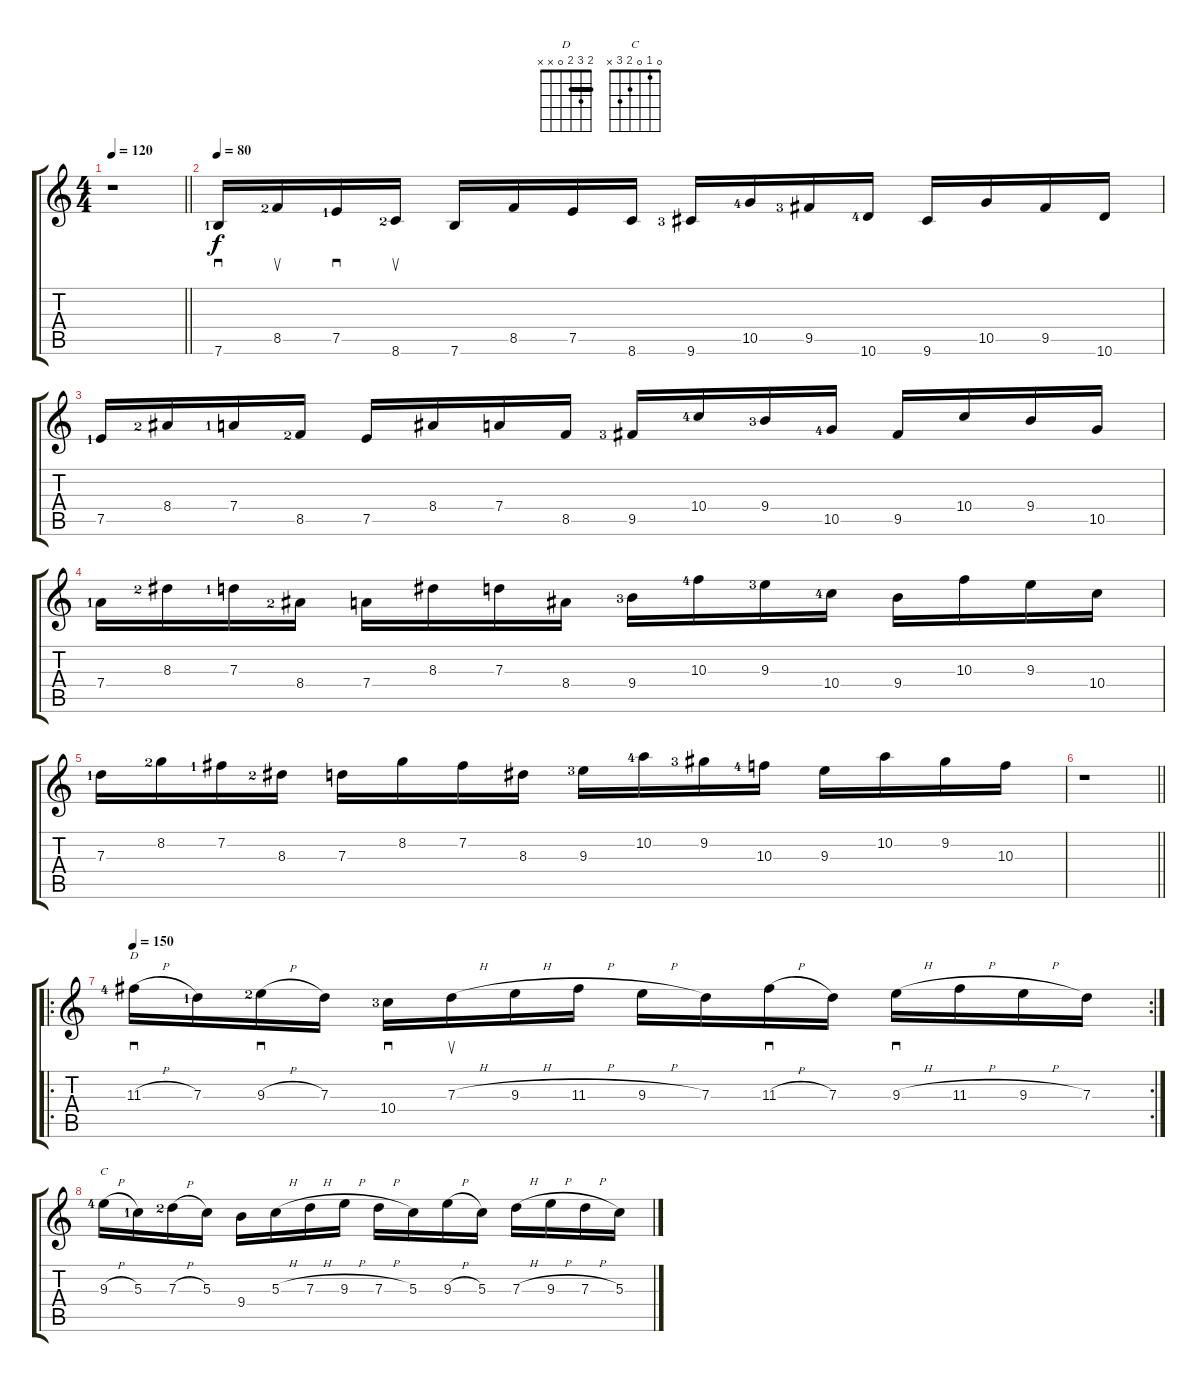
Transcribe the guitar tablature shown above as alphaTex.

\track "" {instrument overdrivenguitar}
\staff {score tabs}
\tuning (E4 B3 G3 D3 A2 E2) {hide}
\chord ("D" 2 3 2 0 x x) {barre 2}
\chord ("C" 0 1 0 2 3 x)
\ts (4 4)
\tempo 120
\clef g2
\barLineRight lightlight
\ks c
r.1{dy f} |
\section ("" "")
\tempo 80
7.6{lf 2}.16{sd} 8.5{lf 3}.16{su} 7.5{lf 2}.16{sd} 8.6{lf 3}.16{su} 7.6.16 8.5.16 7.5.16 8.6.16 9.6{lf 4}.16 10.5{lf 5}.16 9.5{lf 4}.16 10.6{lf 5}.16 9.6.16 10.5.16 9.5.16 10.6.16 |
7.5{lf 2}.16 8.4{lf 3}.16 7.4{lf 2}.16 8.5{lf 3}.16 7.5.16 8.4.16 7.4.16 8.5.16 9.5{lf 4}.16 10.4{lf 5}.16 9.4{lf 4}.16 10.5{lf 5}.16 9.5.16 10.4.16 9.4.16 10.5.16 |
7.4{lf 2}.16 8.3{lf 3}.16 7.3{lf 2}.16 8.4{lf 3}.16 7.4.16 8.3.16 7.3.16 8.4.16 9.4{lf 4}.16 10.3{lf 5}.16 9.3{lf 4}.16 10.4{lf 5}.16 9.4.16 10.3.16 9.3.16 10.4.16 |
7.3{lf 2}.16 8.2{lf 3}.16 7.2{lf 2}.16 8.3{lf 3}.16 7.3.16 8.2.16 7.2.16 8.3.16 9.3{lf 4}.16 10.2{lf 5}.16 9.2{lf 4}.16 10.3{lf 5}.16 9.3.16 10.2.16 9.2.16 10.3.16 |
\barLineRight lightlight
r.1 |
\ro
\rc 2
\section ("" "")
\tempo 150
11.3{h lf 5}.16{sd ch "D"} 7.3{lf 2}.16 9.3{h lf 3}.16{sd} 7.3.16 10.4{lf 4}.16{sd} 7.3{h}.16{su} 9.3{h}.16 11.3{h}.16 9.3{h}.16 7.3.16 11.3{h}.16{sd} 7.3.16 9.3{h}.16{sd} 11.3{h}.16 9.3{h}.16 7.3.16 |
9.3{h lf 5}.16{ch "C"} 5.3{lf 2}.16 7.3{h lf 3}.16 5.3.16 9.4.16 5.3{h}.16 7.3{h}.16 9.3{h}.16 7.3{h}.16 5.3.16 9.3{h}.16 5.3.16 7.3{h}.16 9.3{h}.16 7.3{h}.16 5.3.16
